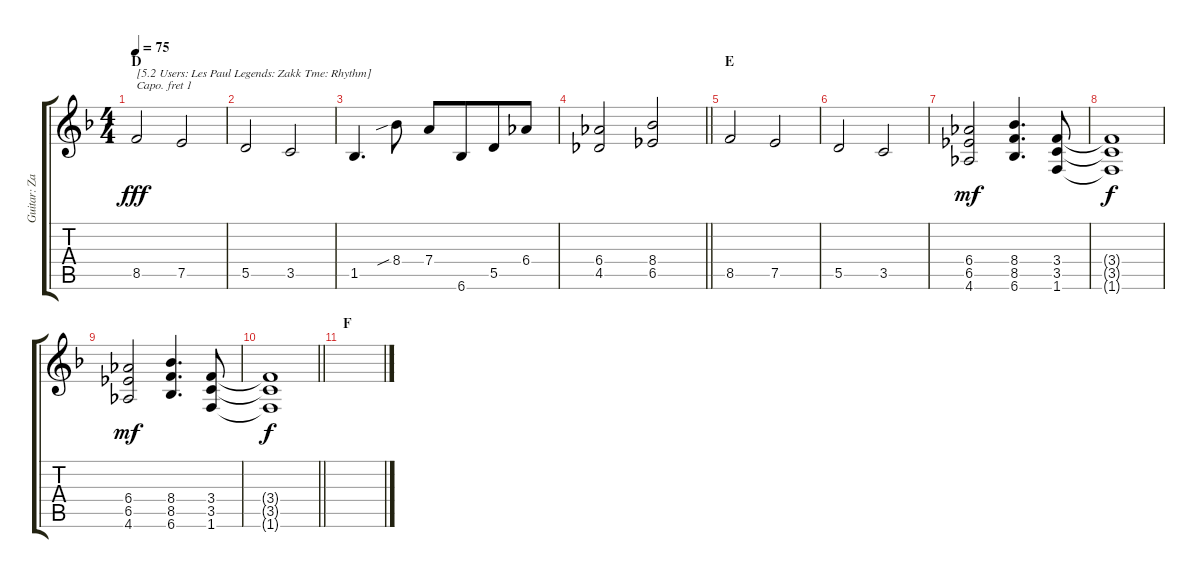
\track ("Guitar: Zakk" "Guitar: Za") {instrument distortionguitar}
\staff {score tabs}
\capo 1
\tuning (Eb4 Bb3 Gb3 Db3 Ab2 Eb2) {hide}
\ts (4 4)
\section ("" "D")
\tempo 75
\clef g2
\ks f
8.5.2{txt "[5.2 Users: Les Paul Legends: Zakk Tme: Rhythm]" dy fff} 7.5.2 |
5.5.2 3.5.2 |
1.5.4{d} 8.4{sib}.8 7.4.8 6.6.8{beam merge} 5.5.8 6.4.8 |
\barLineRight lightlight
(6.4 4.5).2 (8.4 6.5).2 |
\section ("" "E")
8.5.2 7.5.2 |
5.5.2 3.5.2 |
(6.4 6.5 4.6).2{dy mf} (8.4 8.5 6.6).4{d} (3.4 3.5 1.6).8 |
(3.4{t} 3.5{t} 1.6{t}).1{dy f} |
(6.4 6.5 4.6).2{dy mf} (8.4 8.5 6.6).4{d} (3.4 3.5 1.6).8 |
\barLineRight lightlight
(3.4{t} 3.5{t} 1.6{t}).1{dy f} |
\section ("" "F")
